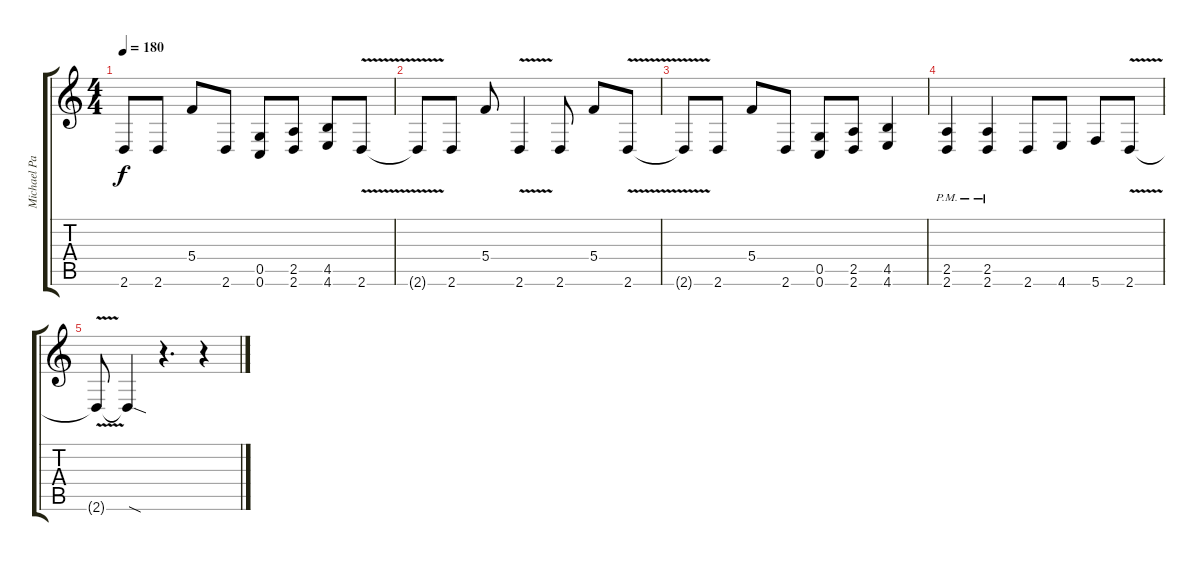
\track ("Michael Padget" "Michael Pa") {instrument distortionguitar}
\staff {score tabs}
\tuning (D4 A3 F3 C3 G2 C2) {hide}
\ts (4 4)
\tempo 180
\clef g2
\ks c
2.6{t}.8{dy f} 2.6.8 5.4.8 2.6.8 (0.5 0.6).8 (2.5 2.6).8 (4.5 4.6).8 2.6{v}.8 |
2.6{t}.8 2.6.8 5.4.8 2.6{v}.4 2.6.8 5.4.8 2.6{v}.8 |
2.6{t}.8 2.6.8 5.4.8 2.6.8 (0.5 0.6).8 (2.5 2.6).8 (4.5 4.6).4 |
(2.5{pm} 2.6{pm}).4 (2.5{pm} 2.6{pm}).4 2.6.8 4.6.8 5.6.8 2.6{v}.8 |
2.6{t}.8 2.6{sod t}.4 r.4{d} r.4
